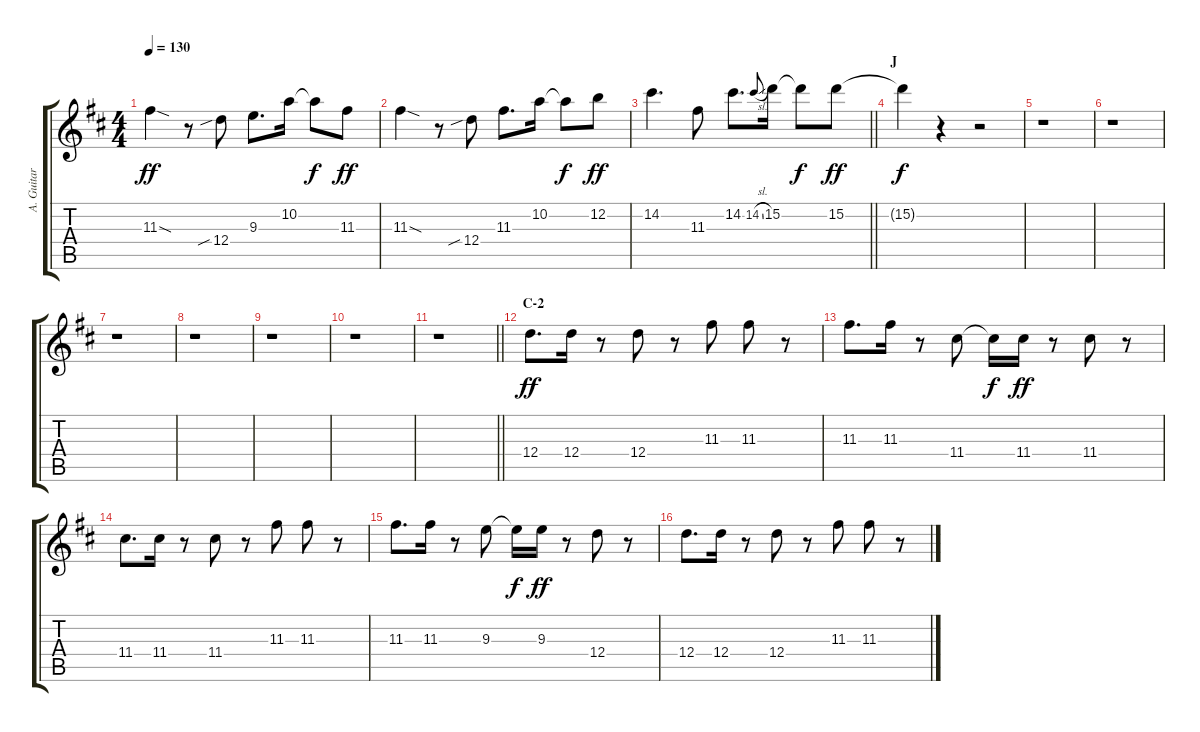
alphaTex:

\track ("A. Guitar II" "A. Guitar ") {instrument acousticguitarsteel}
\staff {score tabs}
\tuning (E4 B3 G3 D3 A2 E2) {hide}
\ts (4 4)
\tempo 130
\clef g2
\ks d
11.3{sod}.4{dy ff} r.8 12.4{sib}.8 9.3.8{d} 10.2.16 10.2{t}.8{dy f} 11.3.8{dy ff} |
11.3{sod}.4 r.8 12.4{sib}.8 11.3.8{d} 10.2.16 10.2{t}.8{dy f} 12.2.8{dy ff} |
\barLineRight lightlight
14.2.4{d} 11.3.8 14.2.8{d} 14.2{sl}.8{gr onbeat} 15.2.16 15.2{t}.8{dy f} 15.2.8{dy ff} |
\section ("" "J")
15.2{t}.4{dy f} r.4 r.2 |
r.1 |
r.1 |
r.1 |
r.1 |
r.1 |
r.1 |
\barLineRight lightlight
r.1 |
\section ("" "C-2")
12.4.8{d dy ff} 12.4.16 r.8 12.4.8 r.8 11.3.8 11.3.8 r.8 |
11.3.8{d} 11.3.16 r.8 11.4.8 11.4{t}.16{dy f} 11.4.16{dy ff} r.8 11.4.8 r.8 |
11.4.8{d} 11.4.16 r.8 11.4.8 r.8 11.3.8 11.3.8 r.8 |
11.3.8{d} 11.3.16 r.8 9.3.8 9.3{t}.16{dy f} 9.3.16{dy ff} r.8 12.4.8 r.8 |
12.4.8{d} 12.4.16 r.8 12.4.8 r.8 11.3.8 11.3.8 r.8
